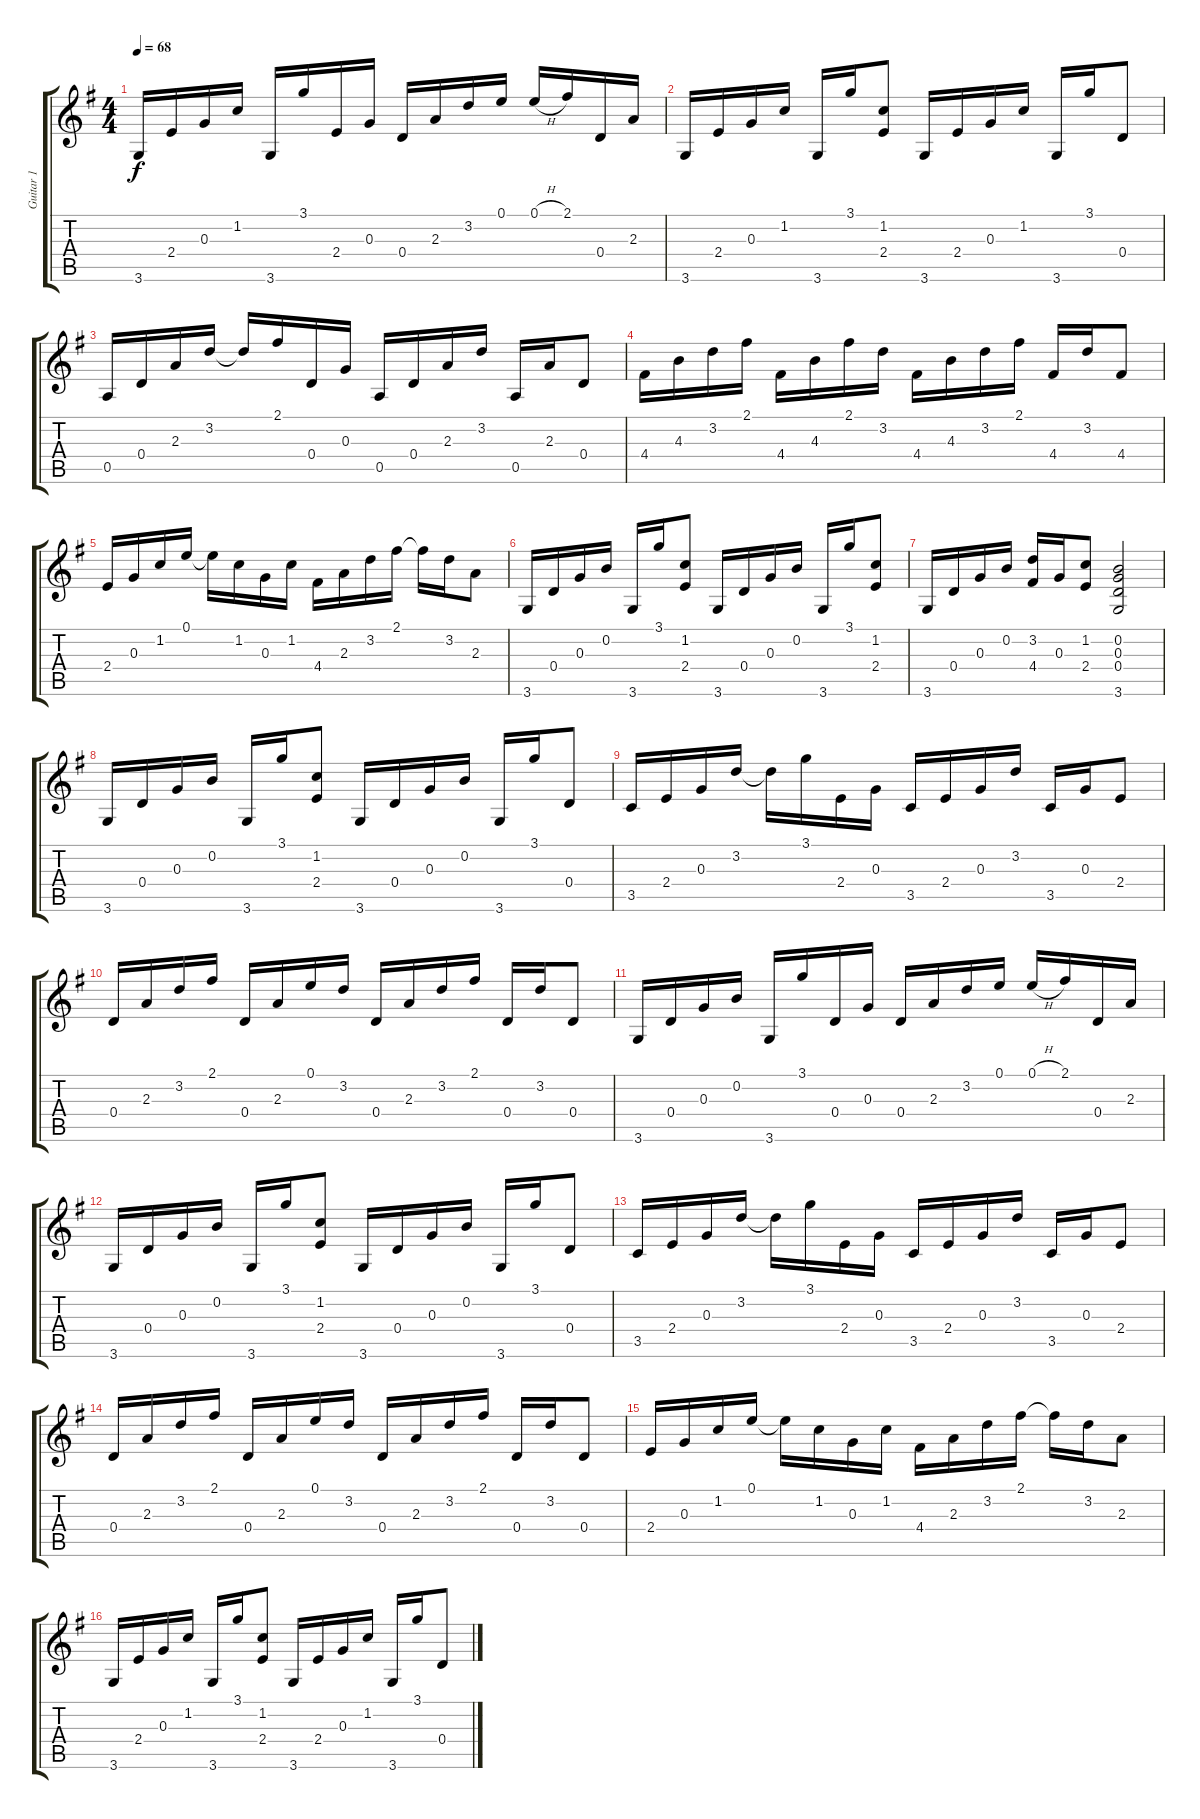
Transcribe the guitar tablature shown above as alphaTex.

\track ("Guitar 1" "Guitar 1") {instrument acousticguitarsteel}
\staff {score tabs}
\tuning (E4 B3 G3 D3 A2 E2) {hide}
\ts (4 4)
\tempo 68
\clef g2
\ks g
3.6.16{dy f} 2.4.16 0.3.16 1.2.16 3.6.16 3.1.16 2.4.16 0.3.16 0.4.16 2.3.16 3.2.16 0.1.16 0.1{h}.16 2.1.16 0.4.16 2.3.16 |
3.6.16 2.4.16 0.3.16 1.2.16 3.6.16 3.1.16 (1.2 2.4).8 3.6.16 2.4.16 0.3.16 1.2.16 3.6.16 3.1.16 0.4.8 |
0.5.16 0.4.16 2.3.16 3.2.16 3.2{t}.16 2.1.16 0.4.16 0.3.16 0.5.16 0.4.16 2.3.16 3.2.16 0.5.16 2.3.16 0.4.8 |
4.4.16 4.3.16 3.2.16 2.1.16 4.4.16 4.3.16 2.1.16 3.2.16 4.4.16 4.3.16 3.2.16 2.1.16 4.4.16 3.2.16 4.4.8 |
2.4.16 0.3.16 1.2.16 0.1.16 0.1{t}.16 1.2.16 0.3.16 1.2.16 4.4.16 2.3.16 3.2.16 2.1.16 2.1{t}.16 3.2.16 2.3.8 |
3.6.16 0.4.16 0.3.16 0.2.16 3.6.16 3.1.16 (1.2 2.4).8 3.6.16 0.4.16 0.3.16 0.2.16 3.6.16 3.1.16 (1.2 2.4).8 |
3.6.16 0.4.16 0.3.16 0.2.16 (3.2 4.4).16 0.3.16 (1.2 2.4).8 (0.2 0.3 0.4 3.6).2 |
3.6.16 0.4.16 0.3.16 0.2.16 3.6.16 3.1.16 (1.2 2.4).8 3.6.16 0.4.16 0.3.16 0.2.16 3.6.16 3.1.16 0.4.8 |
3.5.16 2.4.16 0.3.16 3.2.16 3.2{t}.16 3.1.16 2.4.16 0.3.16 3.5.16 2.4.16 0.3.16 3.2.16 3.5.16 0.3.16 2.4.8 |
0.4.16 2.3.16 3.2.16 2.1.16 0.4.16 2.3.16 0.1.16 3.2.16 0.4.16 2.3.16 3.2.16 2.1.16 0.4.16 3.2.16 0.4.8 |
3.6.16 0.4.16 0.3.16 0.2.16 3.6.16 3.1.16 0.4.16 0.3.16 0.4.16 2.3.16 3.2.16 0.1.16 0.1{h}.16 2.1.16 0.4.16 2.3.16 |
3.6.16 0.4.16 0.3.16 0.2.16 3.6.16 3.1.16 (1.2 2.4).8 3.6.16 0.4.16 0.3.16 0.2.16 3.6.16 3.1.16 0.4.8 |
3.5.16 2.4.16 0.3.16 3.2.16 3.2{t}.16 3.1.16 2.4.16 0.3.16 3.5.16 2.4.16 0.3.16 3.2.16 3.5.16 0.3.16 2.4.8 |
0.4.16 2.3.16 3.2.16 2.1.16 0.4.16 2.3.16 0.1.16 3.2.16 0.4.16 2.3.16 3.2.16 2.1.16 0.4.16 3.2.16 0.4.8 |
2.4.16 0.3.16 1.2.16 0.1.16 0.1{t}.16 1.2.16 0.3.16 1.2.16 4.4.16 2.3.16 3.2.16 2.1.16 2.1{t}.16 3.2.16 2.3.8 |
3.6.16 2.4.16 0.3.16 1.2.16 3.6.16 3.1.16 (1.2 2.4).8 3.6.16 2.4.16 0.3.16 1.2.16 3.6.16 3.1.16 0.4.8
